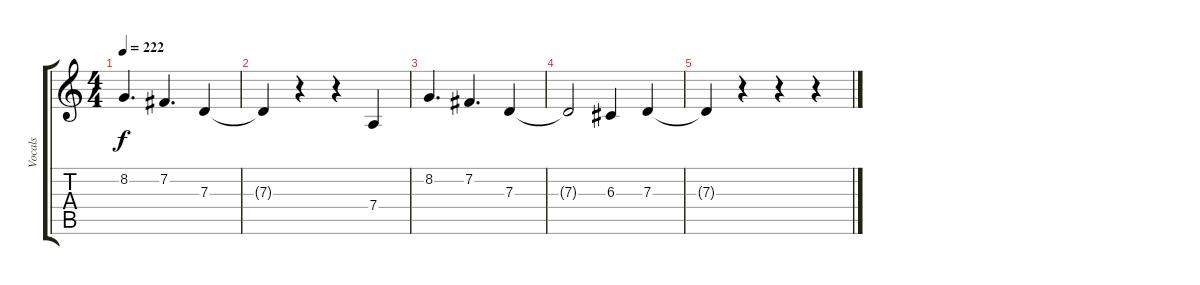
\track ("Vocals" "Vocals") {instrument altosax}
\staff {score tabs}
\tuning (E4 B3 G3 D3 A2 E2) {hide}
\ts (4 4)
\tempo 222
\clef g2
\ks c
8.2.4{d dy f} 7.2.4{d} 7.3.4 |
7.3{t}.4 r.4 r.4 7.4.4 |
8.2.4{d} 7.2.4{d} 7.3.4 |
7.3{t}.2 6.3.4 7.3.4 |
7.3{t}.4 r.4 r.4 r.4
